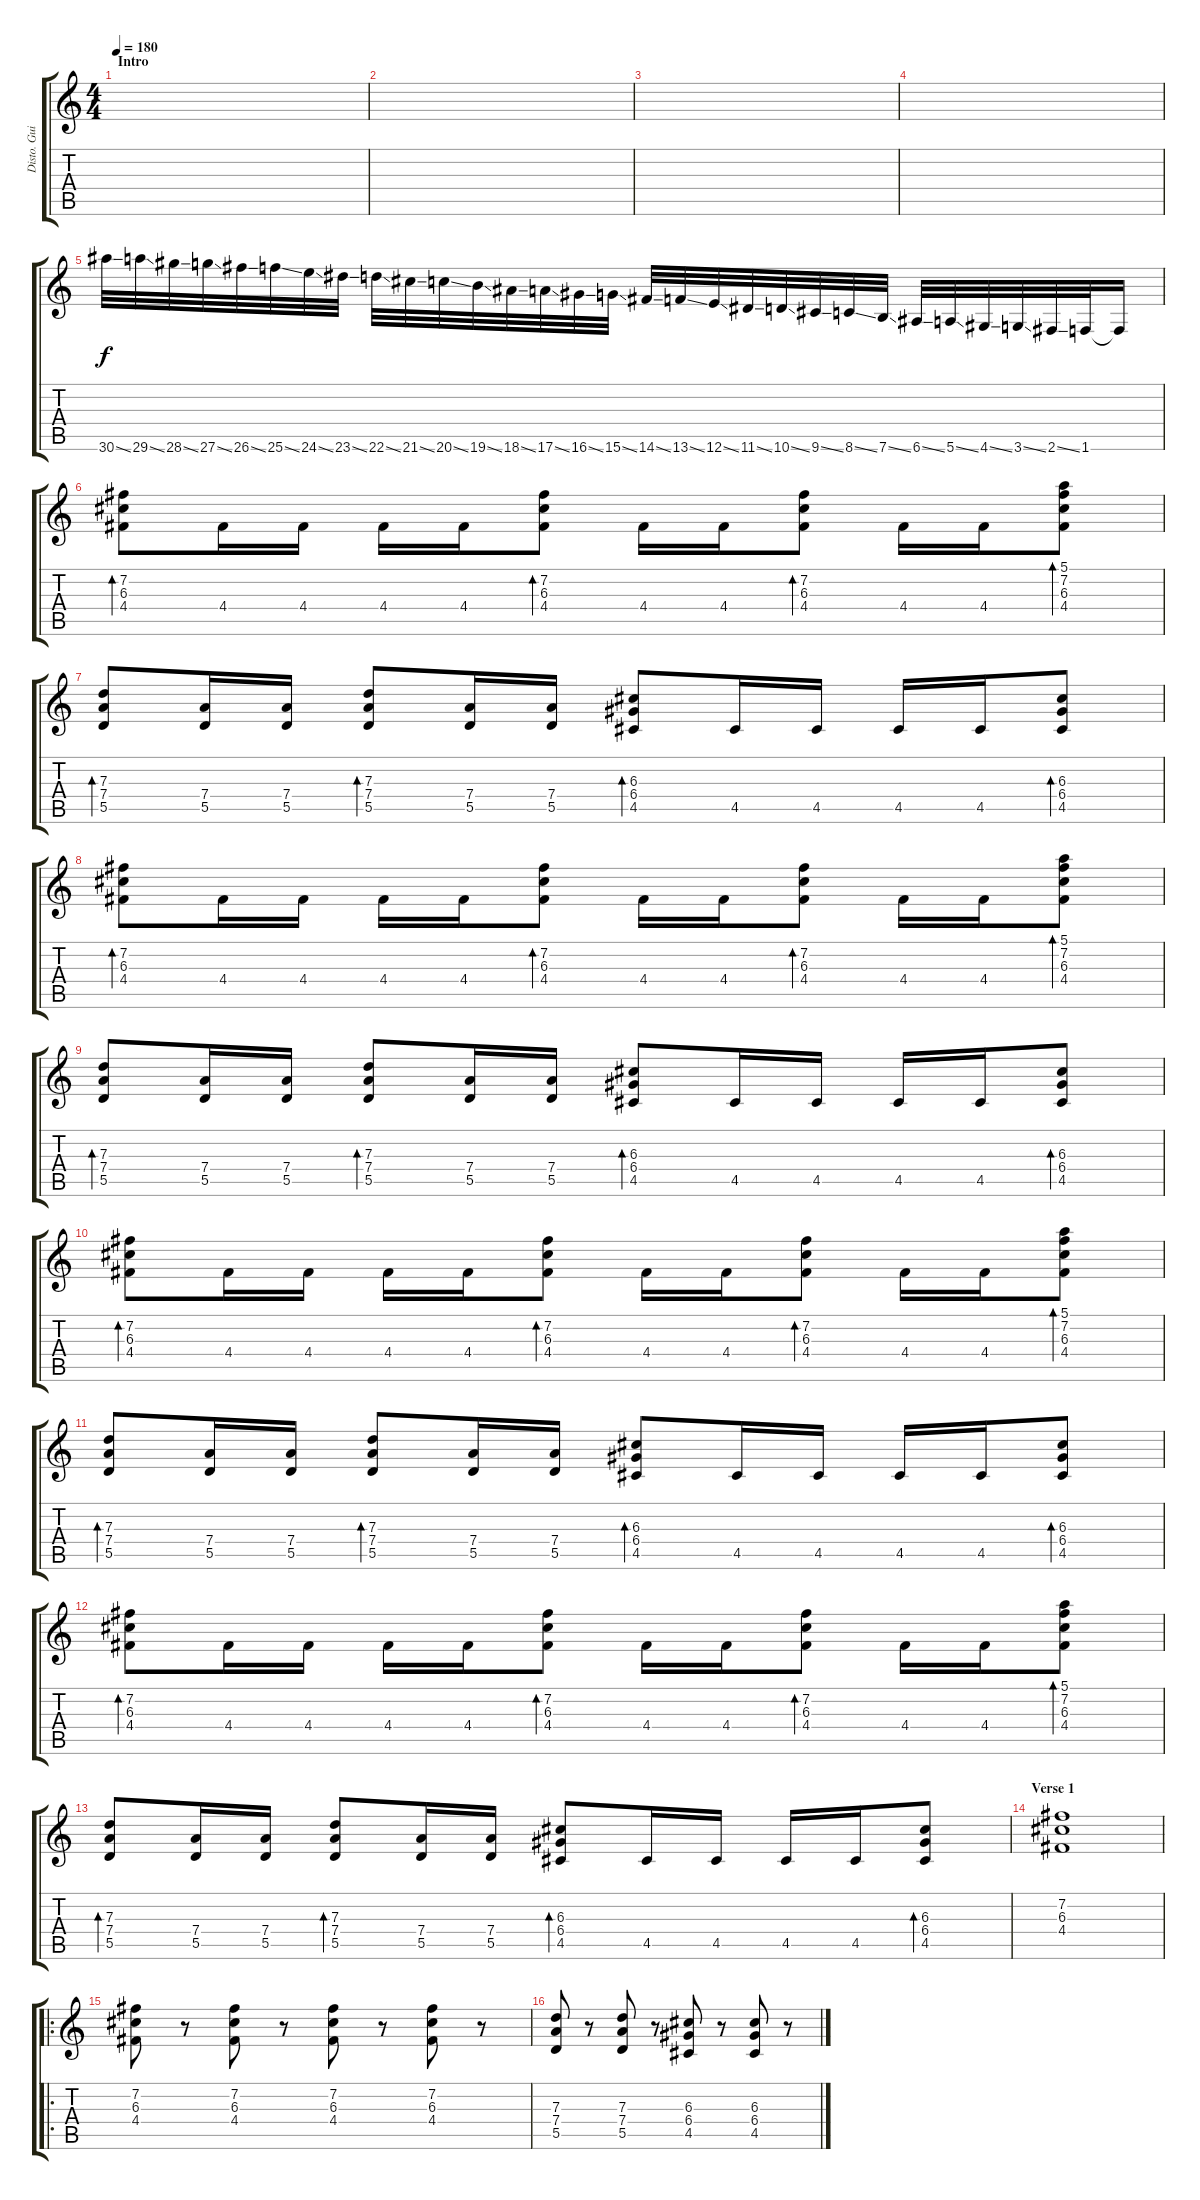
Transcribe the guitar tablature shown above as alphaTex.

\track ("Disto. Guitar" "Disto. Gui") {instrument distortionguitar}
\staff {score tabs}
\tuning (E4 B3 G3 D3 A2 E2) {hide}
\ts (4 4)
\section ("" "Intro")
\tempo 180
\clef g2
\ks c
|
|
|
|
30.6{ss}.32 29.6{ss}.32 28.6{ss}.32 27.6{ss}.32 26.6{ss}.32 25.6{ss}.32 24.6{ss}.32 23.6{ss}.32 22.6{ss}.32 21.6{ss}.32 20.6{ss}.32 19.6{ss}.32 18.6{ss}.32 17.6{ss}.32 16.6{ss}.32 15.6{ss}.32 14.6{ss}.32 13.6{ss}.32 12.6{ss}.32 11.6{ss}.32 10.6{ss}.32 9.6{ss}.32 8.6{ss}.32 7.6{ss}.32 6.6{ss}.32 5.6{ss}.32 4.6{ss}.32 3.6{ss}.32 2.6{ss}.32 1.6.32 1.6{t}.16 |
(7.2 6.3 4.4).8{bd 120} 4.4.16 4.4.16 4.4.16 4.4.16 (7.2 6.3 4.4).8{bd 120} 4.4.16 4.4.16 (7.2 6.3 4.4).8{bd 120} 4.4.16 4.4.16 (5.1 7.2 6.3 4.4).8{bd 120} |
(7.3 7.4 5.5).8{bd 120} (7.4 5.5).16 (7.4 5.5).16 (7.3 7.4 5.5).8{bd 120} (7.4 5.5).16 (7.4 5.5).16 (6.3 6.4 4.5).8{bd 120} 4.5.16 4.5.16 4.5.16 4.5.16 (6.3 6.4 4.5).8{bd 120} |
(7.2 6.3 4.4).8{bd 120} 4.4.16 4.4.16 4.4.16 4.4.16 (7.2 6.3 4.4).8{bd 120} 4.4.16 4.4.16 (7.2 6.3 4.4).8{bd 120} 4.4.16 4.4.16 (5.1 7.2 6.3 4.4).8{bd 120} |
(7.3 7.4 5.5).8{bd 120} (7.4 5.5).16 (7.4 5.5).16 (7.3 7.4 5.5).8{bd 120} (7.4 5.5).16 (7.4 5.5).16 (6.3 6.4 4.5).8{bd 120} 4.5.16 4.5.16 4.5.16 4.5.16 (6.3 6.4 4.5).8{bd 120} |
(7.2 6.3 4.4).8{bd 120} 4.4.16 4.4.16 4.4.16 4.4.16 (7.2 6.3 4.4).8{bd 120} 4.4.16 4.4.16 (7.2 6.3 4.4).8{bd 120} 4.4.16 4.4.16 (5.1 7.2 6.3 4.4).8{bd 120} |
(7.3 7.4 5.5).8{bd 120} (7.4 5.5).16 (7.4 5.5).16 (7.3 7.4 5.5).8{bd 120} (7.4 5.5).16 (7.4 5.5).16 (6.3 6.4 4.5).8{bd 120} 4.5.16 4.5.16 4.5.16 4.5.16 (6.3 6.4 4.5).8{bd 120} |
(7.2 6.3 4.4).8{bd 120} 4.4.16 4.4.16 4.4.16 4.4.16 (7.2 6.3 4.4).8{bd 120} 4.4.16 4.4.16 (7.2 6.3 4.4).8{bd 120} 4.4.16 4.4.16 (5.1 7.2 6.3 4.4).8{bd 120} |
(7.3 7.4 5.5).8{bd 120} (7.4 5.5).16 (7.4 5.5).16 (7.3 7.4 5.5).8{bd 120} (7.4 5.5).16 (7.4 5.5).16 (6.3 6.4 4.5).8{bd 120} 4.5.16 4.5.16 4.5.16 4.5.16 (6.3 6.4 4.5).8{bd 120} |
\section ("" "Verse 1")
(7.2 6.3 4.4).1 |
\ro
(7.2 6.3 4.4).8 r.8 (7.2 6.3 4.4).8 r.8 (7.2 6.3 4.4).8 r.8 (7.2 6.3 4.4).8 r.8 |
(7.3 7.4 5.5).8 r.8 (7.3 7.4 5.5).8 r.8 (6.3 6.4 4.5).8 r.8 (6.3 6.4 4.5).8 r.8
